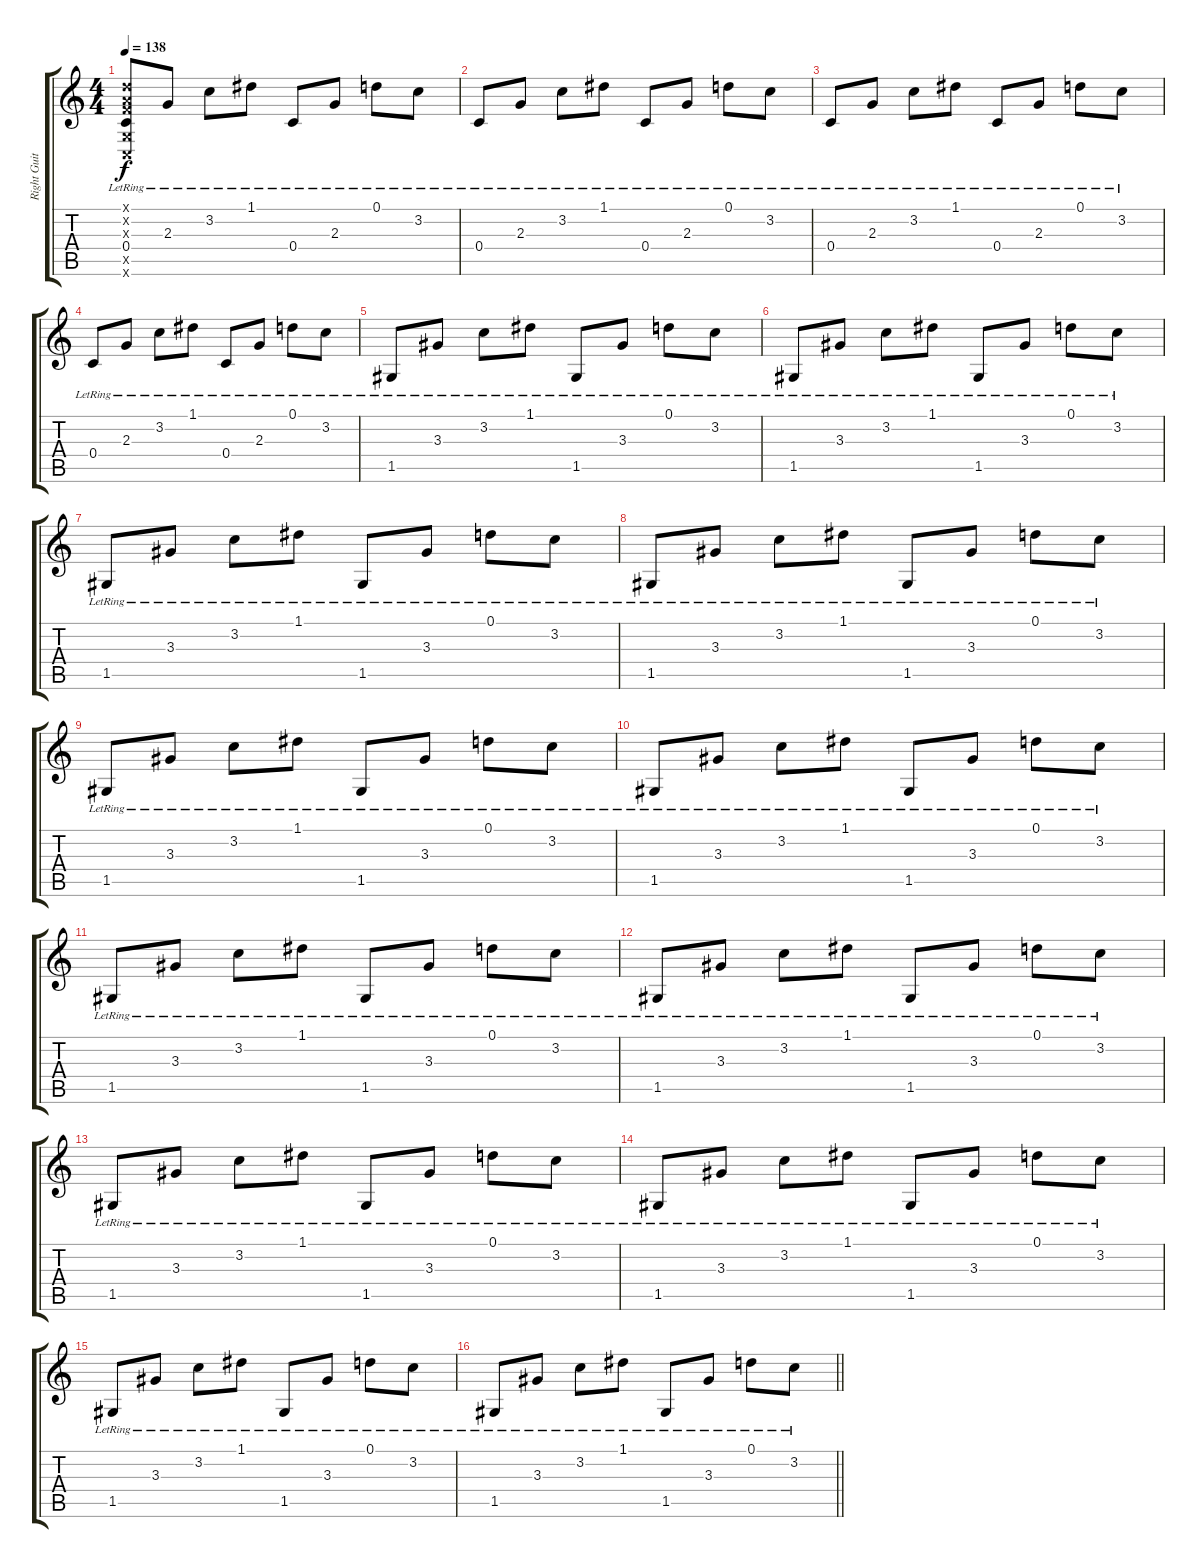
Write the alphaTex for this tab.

\track ("Right Guitar " "Right Guit") {instrument distortionguitar}
\staff {score tabs}
\tuning (D4 A3 F3 C3 G2 C2) {hide}
\ts (4 4)
\tempo 138
\clef g2
\ks c
(0.1{x} 0.2{x} 0.3{x} 0.4{lr} 0.5{x} 0.6{x}).8{dy f} 2.3{lr}.8 3.2{lr}.8 1.1{lr}.8 0.4{lr}.8 2.3{lr}.8 0.1{lr}.8 3.2{lr}.8 |
0.4{lr}.8 2.3{lr}.8 3.2{lr}.8 1.1{lr}.8 0.4{lr}.8 2.3{lr}.8 0.1{lr}.8 3.2{lr}.8 |
0.4{lr}.8 2.3{lr}.8 3.2{lr}.8 1.1{lr}.8 0.4{lr}.8 2.3{lr}.8 0.1{lr}.8 3.2{lr}.8 |
0.4{lr}.8 2.3{lr}.8 3.2{lr}.8 1.1{lr}.8 0.4{lr}.8 2.3{lr}.8 0.1{lr}.8 3.2{lr}.8 |
1.5{lr}.8 3.3{lr}.8 3.2{lr}.8 1.1{lr}.8 1.5{lr}.8 3.3{lr}.8 0.1{lr}.8 3.2{lr}.8 |
1.5{lr}.8 3.3{lr}.8 3.2{lr}.8 1.1{lr}.8 1.5{lr}.8 3.3{lr}.8 0.1{lr}.8 3.2{lr}.8 |
1.5{lr}.8 3.3{lr}.8 3.2{lr}.8 1.1{lr}.8 1.5{lr}.8 3.3{lr}.8 0.1{lr}.8 3.2{lr}.8 |
1.5{lr}.8 3.3{lr}.8 3.2{lr}.8 1.1{lr}.8 1.5{lr}.8 3.3{lr}.8 0.1{lr}.8 3.2{lr}.8 |
1.5{lr}.8 3.3{lr}.8 3.2{lr}.8 1.1{lr}.8 1.5{lr}.8 3.3{lr}.8 0.1{lr}.8 3.2{lr}.8 |
1.5{lr}.8 3.3{lr}.8 3.2{lr}.8 1.1{lr}.8 1.5{lr}.8 3.3{lr}.8 0.1{lr}.8 3.2{lr}.8 |
1.5{lr}.8 3.3{lr}.8 3.2{lr}.8 1.1{lr}.8 1.5{lr}.8 3.3{lr}.8 0.1{lr}.8 3.2{lr}.8 |
1.5{lr}.8 3.3{lr}.8 3.2{lr}.8 1.1{lr}.8 1.5{lr}.8 3.3{lr}.8 0.1{lr}.8 3.2{lr}.8 |
1.5{lr}.8 3.3{lr}.8 3.2{lr}.8 1.1{lr}.8 1.5{lr}.8 3.3{lr}.8 0.1{lr}.8 3.2{lr}.8 |
1.5{lr}.8 3.3{lr}.8 3.2{lr}.8 1.1{lr}.8 1.5{lr}.8 3.3{lr}.8 0.1{lr}.8 3.2{lr}.8 |
1.5{lr}.8 3.3{lr}.8 3.2{lr}.8 1.1{lr}.8 1.5{lr}.8 3.3{lr}.8 0.1{lr}.8 3.2{lr}.8 |
\barLineRight lightlight
1.5{lr}.8 3.3{lr}.8 3.2{lr}.8 1.1{lr}.8 1.5{lr}.8 3.3{lr}.8 0.1{lr}.8 3.2{lr}.8
